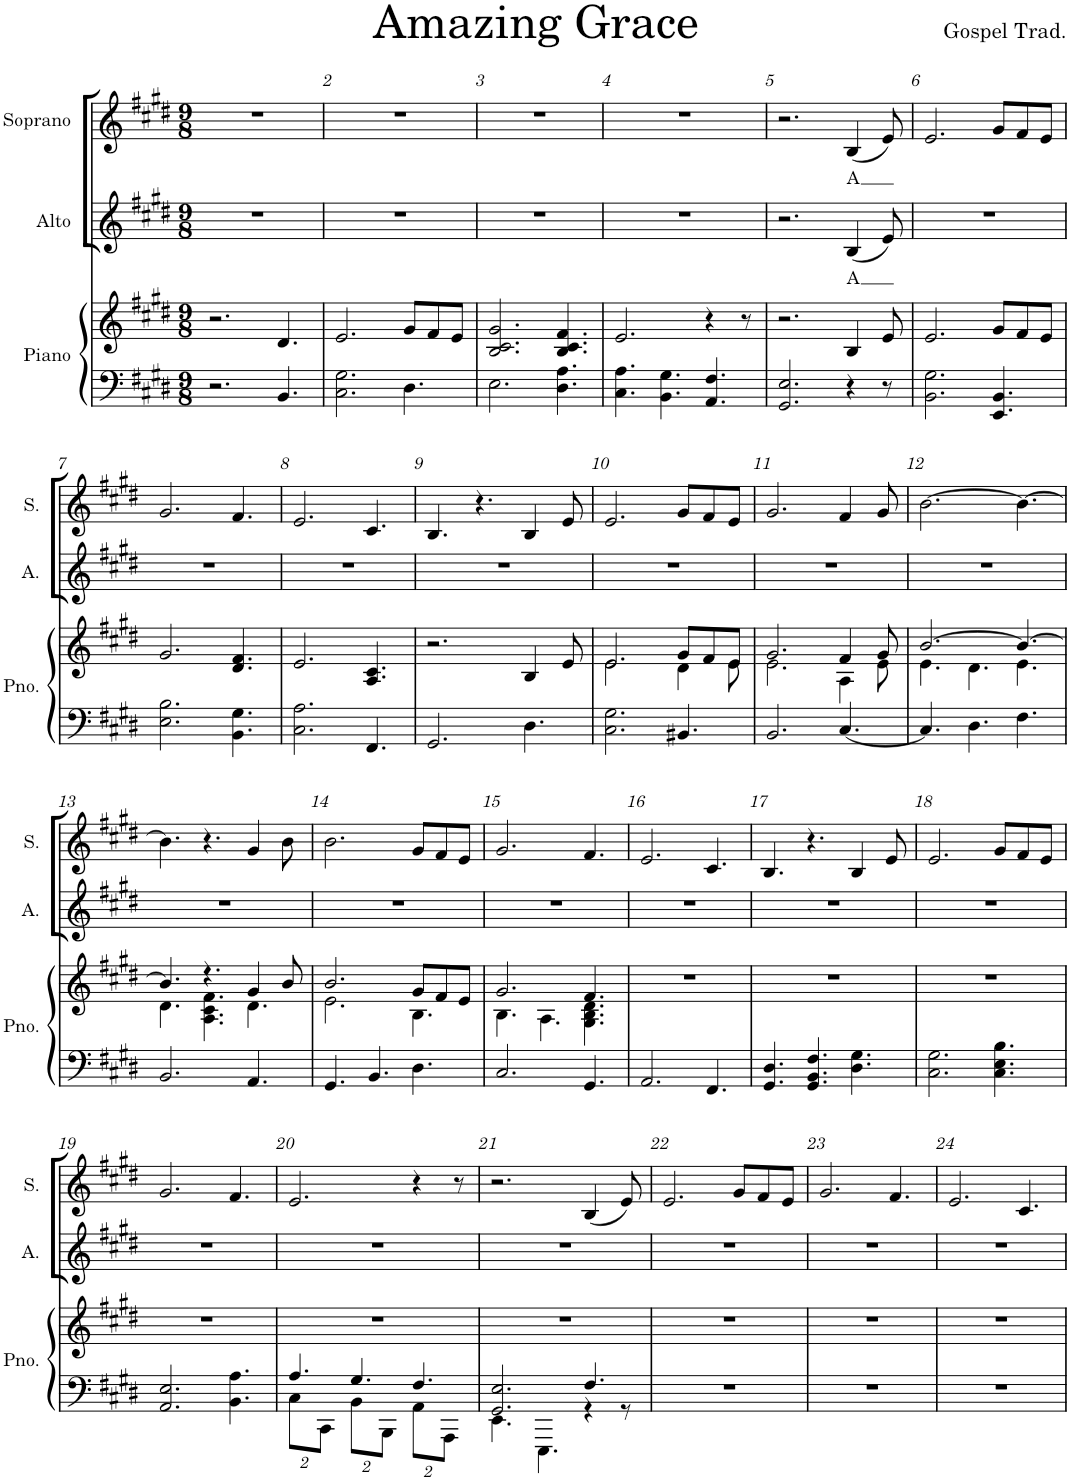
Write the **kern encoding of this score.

**kern	**kern	**kern	**text	**kern	**text
*part3	*part3	*part2	*part2	*part1	*part1
*staff4	*staff3	*staff2	*staff2	*staff1	*staff1
*I"Piano	*	*I"Alto	*	*I"Soprano	*
*I'Pno.	*	*I'A.	*	*I'S.	*
*clefF4	*clefG2	*clefG2	*	*clefG2	*
*k[f#c#g#d#]	*k[f#c#g#d#]	*k[f#c#g#d#]	*	*k[f#c#g#d#]	*
*M9/8	*M9/8	*M9/8	*	*M9/8	*
=1	=1	=1	=1	=1	=1
2.r	2.r	8%9r	.	8%9r	.
4.BB/	4.d#/	.	.	.	.
=2	=2	=2	=2	=2	=2
2.C#\ 2.G#\	2.e/	8%9r	.	8%9r	.
4.D#\	8g#/L	.	.	.	.
.	8f#/	.	.	.	.
.	8e/J	.	.	.	.
=3	=3	=3	=3	=3	=3
2.E\	2.B/ 2.c#/ 2.g#/	8%9r	.	8%9r	.
4.D#\ 4.A\	4.B/ 4.c#/ 4.f#/	.	.	.	.
=4	=4	=4	=4	=4	=4
4.C#\ 4.A\	2.e/	8%9r	.	8%9r	.
4.BB\ 4.G#\	.	.	.	.	.
4.AA/ 4.F#/	4r	.	.	.	.
.	8r	.	.	.	.
=5	=5	=5	=5	=5	=5
2.GG#/ 2.E/	2.r	2.r	.	2.r	.
!	!	!	!LO:LY:b	!	!LO:LY:b
4r	4B/	(4B/	A	(4B/	A
8r	8e/	8e/)	.	8e/)	.
=6	=6	=6	=6	=6	=6
2.BB\ 2.G#\	2.e/	8%9r	.	2.e/	.
4.EE/ 4.BB/	8g#/L	.	.	8g#/L	.
.	8f#/	.	.	8f#/	.
.	8e/J	.	.	8e/J	.
!!LO:LB:g=z
=7	=7	=7	=7	=7	=7
2.E\ 2.B\	2.g#/	8%9r	.	2.g#/	.
4.BB\ 4.G#\	4.d#/ 4.f#/	.	.	4.f#/	.
=8	=8	=8	=8	=8	=8
2.C#\ 2.A\	2.e/	8%9r	.	2.e/	.
4.FF#/	4.A/ 4.c#/	.	.	4.c#/	.
=9	=9	=9	=9	=9	=9
2.GG#/	2.r	8%9r	.	4.B/	.
.	.	.	.	4.r	.
4.D#\	4B/	.	.	4B/	.
.	8e/	.	.	8e/	.
=10	=10	=10	=10	=10	=10
*	*^	*	*	*	*
2.C#\ 2.G#\	2.e/	2.e\	8%9r	.	2.e/	.
4.BB#X/	8g#/L	4d#\	.	.	8g#/L	.
.	8f#/	.	.	.	8f#/	.
.	8e/J	8e\	.	.	8e/J	.
=11	=11	=11	=11	=11	=11	=11
2.BB/	2.g#/	2.e\	8%9r	.	2.g#/	.
[4.C#/	4f#/	4A\	.	.	4f#/	.
.	8g#/	8e\	.	.	8g#/	.
=12	=12	=12	=12	=12	=12	=12
4.C#/]	[2.b/	4.e\	8%9r	.	[2.b\	.
4.D#\	.	4.d#\	.	.	.	.
4.F#\	4.b/_	4.e\	.	.	4.b\_	.
!!LO:LB:g=z
=13	=13	=13	=13	=13	=13	=13
2.BB/	4.b/]	4.d#\	8%9r	.	4.b\]	.
.	4.r	4.A\ 4.c#\ 4.f#\	.	.	4.r	.
4.AA/	4g#/	4.d#\	.	.	4g#/	.
.	8b/	.	.	.	8b\	.
=14	=14	=14	=14	=14	=14	=14
4.GG#/	2.b/	2.e\	8%9r	.	2.b\	.
4.BB/	.	.	.	.	.	.
4.D#\	8g#/L	4.B\	.	.	8g#/L	.
.	8f#/	.	.	.	8f#/	.
.	8e/J	.	.	.	8e/J	.
=15	=15	=15	=15	=15	=15	=15
2.C#/	2.g#/	4.B\	8%9r	.	2.g#/	.
.	.	4.A\	.	.	.	.
4.GG#/	4.f#/	4.G#\ 4.B\ 4.d#\	.	.	4.f#/	.
*	*v	*v	*	*	*	*
=16	=16	=16	=16	=16	=16
2.AA/	8%9r	8%9r	.	2.e/	.
4.FF#/	.	.	.	4.c#/	.
=17	=17	=17	=17	=17	=17
4.GG#/ 4.D#/	8%9r	8%9r	.	4.B/	.
4.GG#/ 4.BB/ 4.F#/	.	.	.	4.r	.
4.D#\ 4.G#\	.	.	.	4B/	.
.	.	.	.	8e/	.
=18	=18	=18	=18	=18	=18
2.C#\ 2.G#\	8%9r	8%9r	.	2.e/	.
4.C#\ 4.E\ 4.B\	.	.	.	8g#/L	.
.	.	.	.	8f#/	.
.	.	.	.	8e/J	.
!!LO:LB:g=z
=19	=19	=19	=19	=19	=19
2.AA/ 2.E/	8%9r	8%9r	.	2.g#/	.
4.BB\ 4.A\	.	.	.	4.f#/	.
=20	=20	=20	=20	=20	=20
*^	*	*	*	*	*
*	*Xbrackettup	*	*	*	*	*
4.A/	16%3C#\L	8%9r	8%9r	.	2.e/	.
.	16%3CC#\J	.	.	.	.	.
4.G#/	16%3BB\L	.	.	.	.	.
.	16%3BBB\J	.	.	.	.	.
4.F#/	16%3AA\L	.	.	.	4r	.
.	16%3AAA\J	.	.	.	.	.
.	.	.	.	.	8r	.
=21	=21	=21	=21	=21	=21	=21
2.GG#/ 2.E/	4.EE\	8%9r	8%9r	.	2.r	.
.	4.EEE\	.	.	.	.	.
4.F#/	4r	.	.	.	(4B/	.
.	8r	.	.	.	8e/)	.
*v	*v	*	*	*	*	*
=22	=22	=22	=22	=22	=22
8%9r	8%9r	8%9r	.	2.e/	.
.	.	.	.	8g#/L	.
.	.	.	.	8f#/	.
.	.	.	.	8e/J	.
=23	=23	=23	=23	=23	=23
8%9r	8%9r	8%9r	.	2.g#/	.
.	.	.	.	4.f#/	.
=24	=24	=24	=24	=24	=24
8%9r	8%9r	8%9r	.	2.e/	.
.	.	.	.	4.c#/	.
=	=	=	=	=	=
*-	*-	*-	*-	*-	*-
